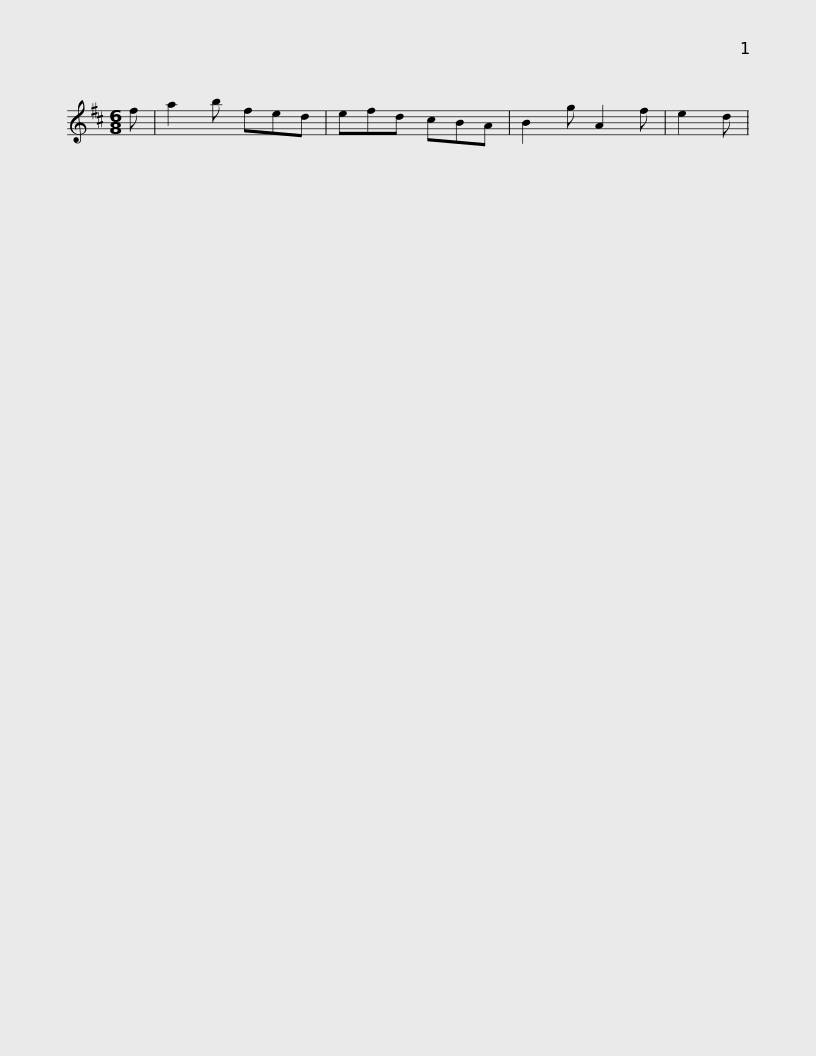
X:1
L:1/8
M:6/8
I:linebreak $
K:D
V:1 treble
V:1
 f | a2 b fed | efd cBA | B2 g A2 f | e2 d | %5
